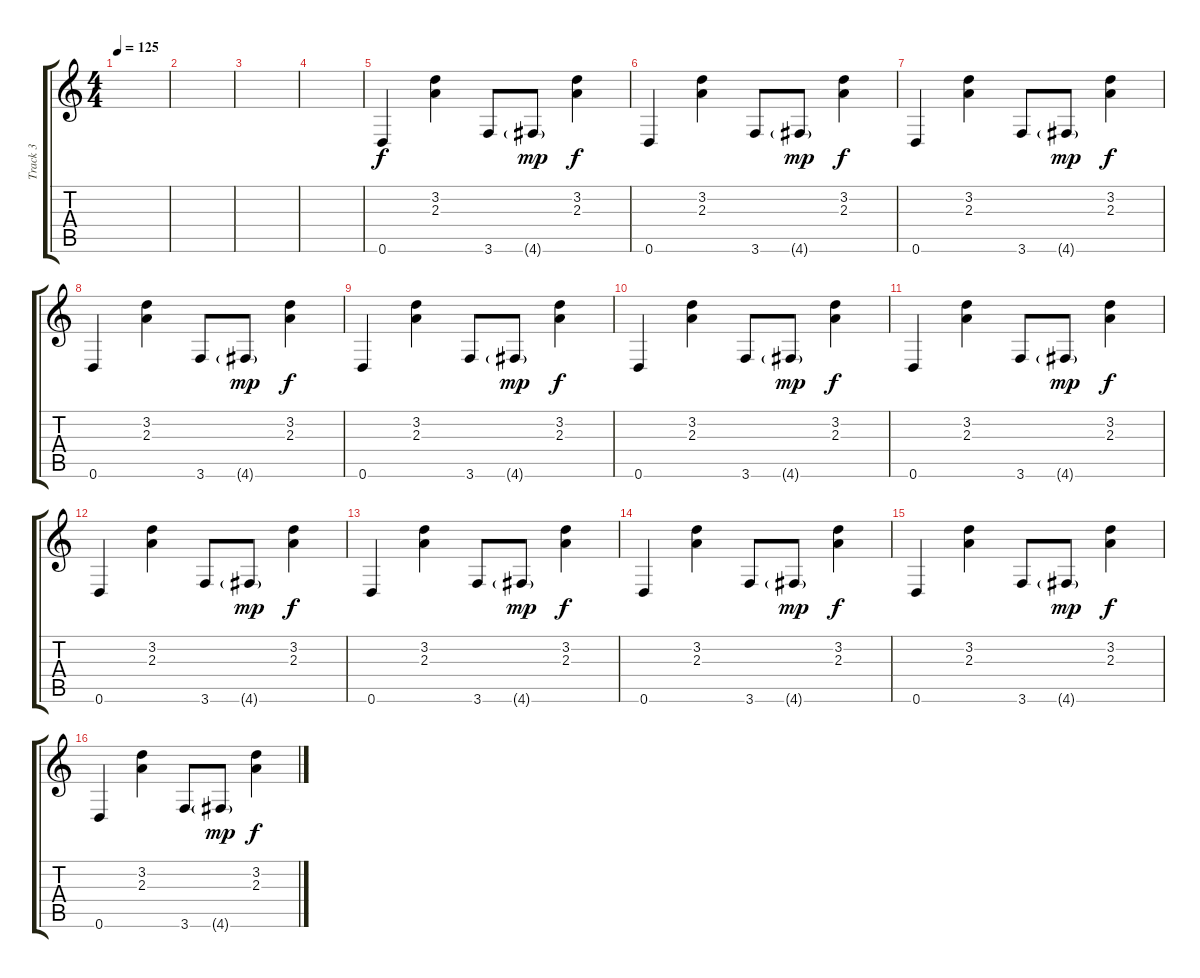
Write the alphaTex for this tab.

\track ("Track 3" "Track 3") {instrument electricguitarclean}
\staff {score tabs}
\tuning (E4 B3 G3 D3 A2 D2) {hide}
\ts (4 4)
\tempo 125
\clef g2
\ks c
|
|
|
|
0.6.4 (3.2 2.3).4 3.6.8 4.6{g}.8{dy mp} (3.2 2.3).4{dy f} |
0.6.4 (3.2 2.3).4 3.6.8 4.6{g}.8{dy mp} (3.2 2.3).4{dy f} |
0.6.4 (3.2 2.3).4 3.6.8 4.6{g}.8{dy mp} (3.2 2.3).4{dy f} |
0.6.4 (3.2 2.3).4 3.6.8 4.6{g}.8{dy mp} (3.2 2.3).4{dy f} |
0.6.4 (3.2 2.3).4 3.6.8 4.6{g}.8{dy mp} (3.2 2.3).4{dy f} |
0.6.4 (3.2 2.3).4 3.6.8 4.6{g}.8{dy mp} (3.2 2.3).4{dy f} |
0.6.4 (3.2 2.3).4 3.6.8 4.6{g}.8{dy mp} (3.2 2.3).4{dy f} |
0.6.4 (3.2 2.3).4 3.6.8 4.6{g}.8{dy mp} (3.2 2.3).4{dy f} |
0.6.4 (3.2 2.3).4 3.6.8 4.6{g}.8{dy mp} (3.2 2.3).4{dy f} |
0.6.4 (3.2 2.3).4 3.6.8 4.6{g}.8{dy mp} (3.2 2.3).4{dy f} |
0.6.4 (3.2 2.3).4 3.6.8 4.6{g}.8{dy mp} (3.2 2.3).4{dy f} |
0.6.4 (3.2 2.3).4 3.6.8 4.6{g}.8{dy mp} (3.2 2.3).4{dy f}
